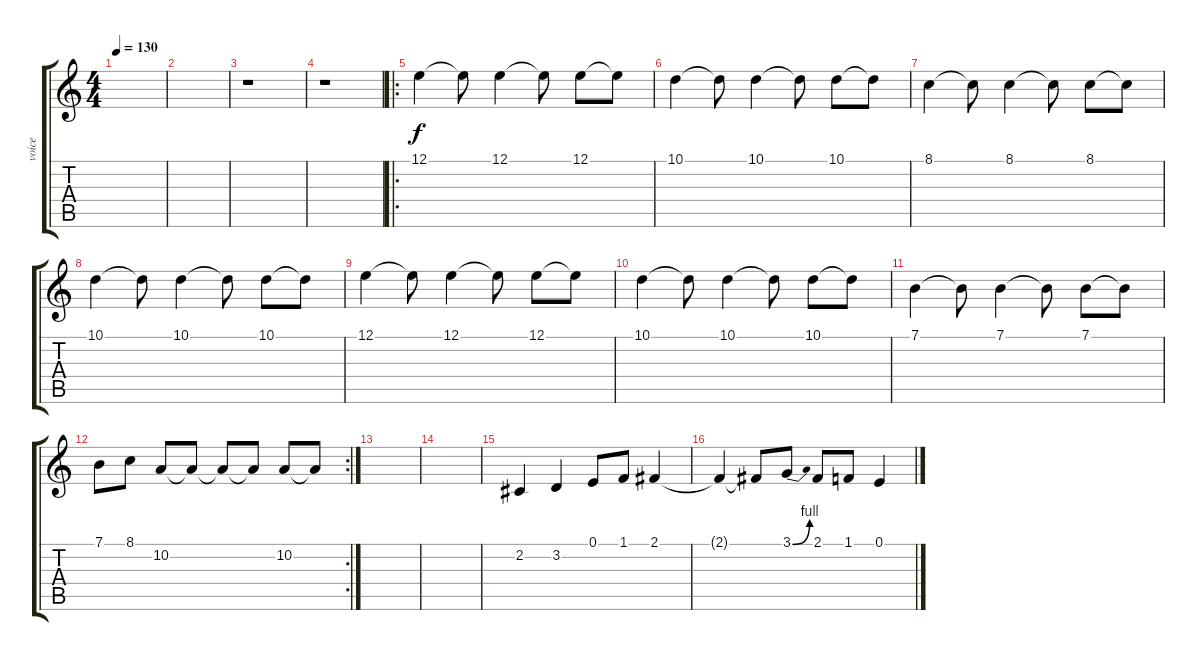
\track ("voice" "voice") {instrument lead2sawtooth}
\staff {score tabs}
\tuning (E4 B3 G3 D3 A2 E2) {hide}
\ts (4 4)
\tempo 130
\clef g2
\ks c
|
|
r.1 |
r.1 |
\ro
12.1.4 12.1{t}.8 12.1.4 12.1{t}.8 12.1.8 12.1{t}.8 |
10.1.4 10.1{t}.8 10.1.4 10.1{t}.8 10.1.8 10.1{t}.8 |
8.1.4 8.1{t}.8 8.1.4 8.1{t}.8 8.1.8 8.1{t}.8 |
10.1.4 10.1{t}.8 10.1.4 10.1{t}.8 10.1.8 10.1{t}.8 |
12.1.4 12.1{t}.8 12.1.4 12.1{t}.8 12.1.8 12.1{t}.8 |
10.1.4 10.1{t}.8 10.1.4 10.1{t}.8 10.1.8 10.1{t}.8 |
7.1.4 7.1{t}.8 7.1.4 7.1{t}.8 7.1.8 7.1{t}.8 |
\rc 2
7.1.8 8.1.8 10.2.8 10.2{t}.8 10.2{t}.8 10.2{t}.8 10.2.8 10.2{t}.8 |
|
|
2.2.4{volume 16} 3.2.4 0.1.8 1.1.8 2.1.4 |
2.1{t}.4 2.1{t}.8 3.1{be (bend 0 0 60 4)}.8 2.1.8 1.1.8 0.1.4
